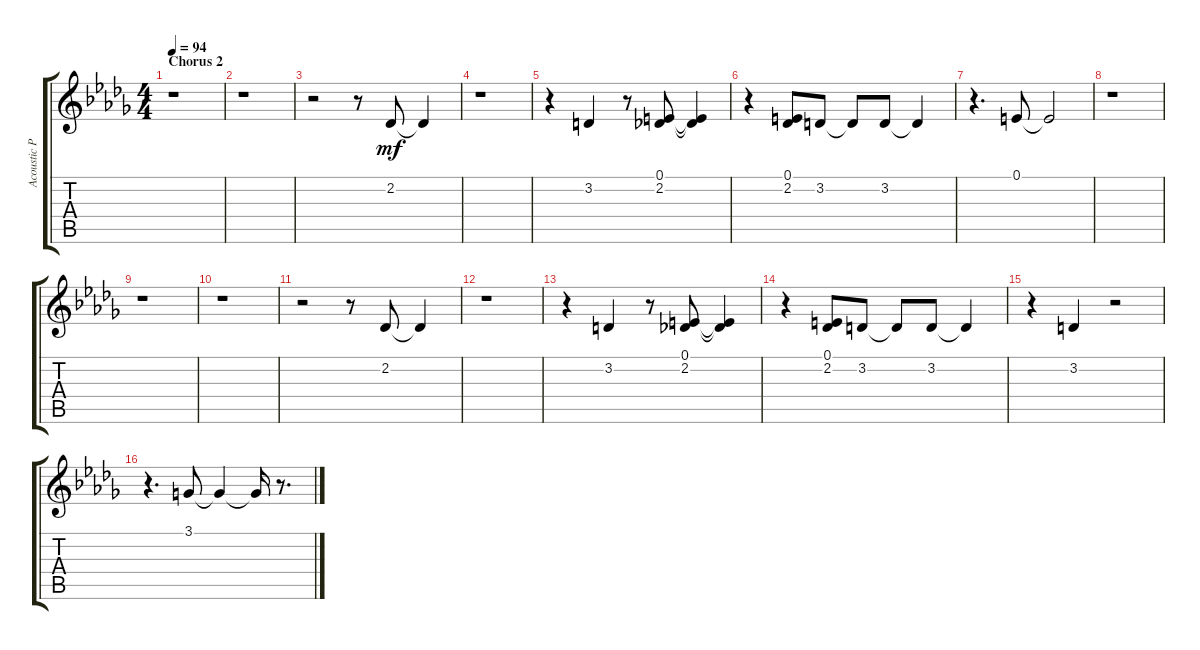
\track ("Acoustic Piano (Staff 1)" "Acoustic P") {instrument acousticgrandpiano}
\staff {score tabs}
\tuning (E4 B3 G3 D3 A2 E2) {hide}
\ts (4 4)
\section ("" "Chorus 2")
\tempo 94
\clef g2
\ks bbminor
r.1{dy mf} |
r.1 |
r.2 r.8 2.2.8 2.2{t}.4 |
r.1 |
r.4 3.2.4 r.8 (0.1 2.2).8 (0.1{t} 2.2{t}).4 |
r.4 (0.1 2.2).8 3.2.8 3.2{t}.8 3.2.8 3.2{t}.4 |
r.4{d} 0.1.8 0.1{t}.2 |
r.1 |
r.1 |
r.1 |
r.2 r.8 2.2.8 2.2{t}.4 |
r.1 |
r.4 3.2.4 r.8 (0.1 2.2).8 (0.1{t} 2.2{t}).4 |
r.4 (0.1 2.2).8 3.2.8 3.2{t}.8 3.2.8 3.2{t}.4 |
r.4 3.2.4 r.2 |
r.4{d} 3.1.8 3.1{t}.4 3.1{t}.16 r.8{d}
